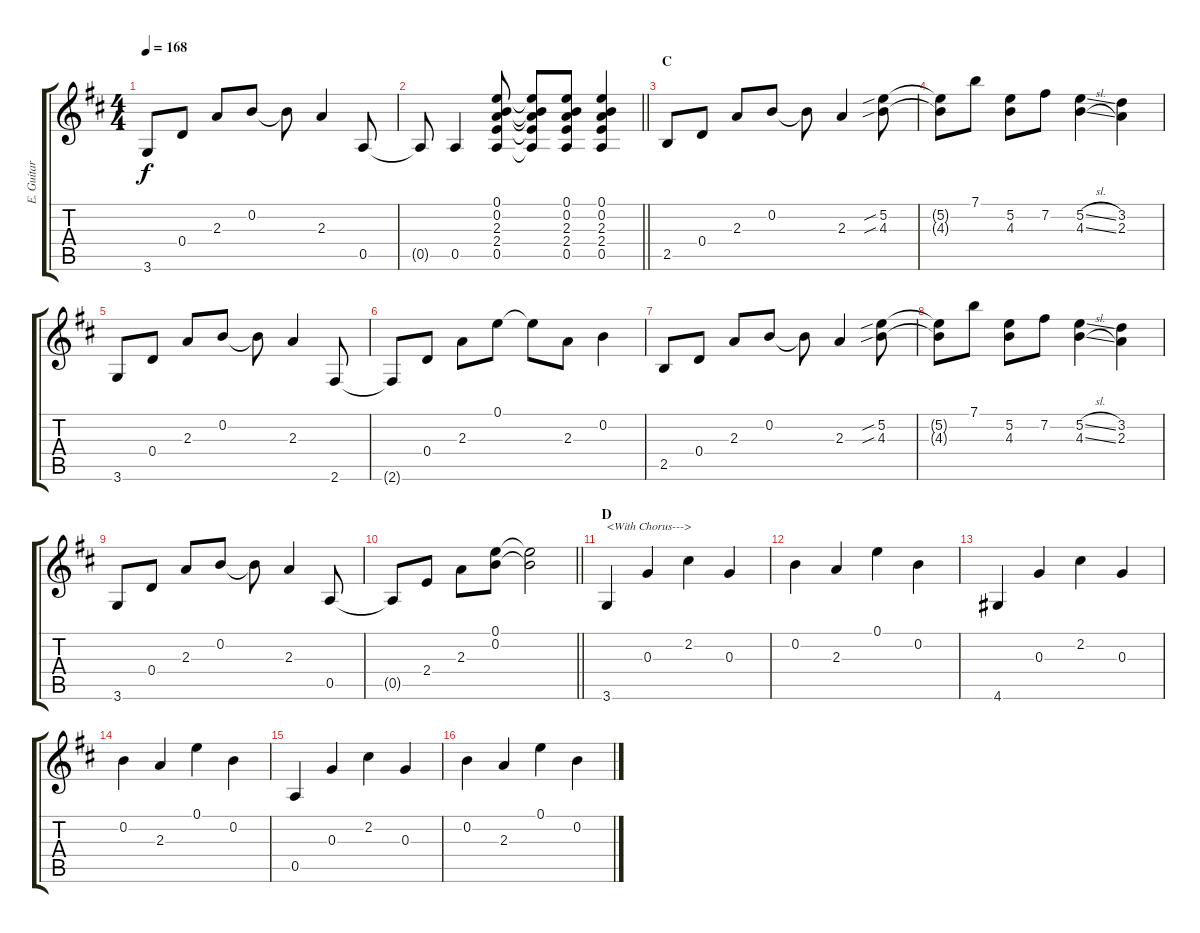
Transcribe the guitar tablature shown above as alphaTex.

\track ("E. Guitar II (Hiroto)" "E. Guitar ") {instrument overdrivenguitar}
\staff {score tabs}
\tuning (E4 B3 G3 D3 A2 E2) {hide}
\ts (4 4)
\tempo 168
\clef g2
\ks d
3.6.8{dy f} 0.4.8 2.3.8 0.2.8 0.2{t}.8 2.3.4 0.5.8 |
\barLineRight lightlight
0.5{t}.8 0.5.4 (0.1 0.2 2.3 2.4 0.5).8 (0.1{t} 0.2{t} 2.3{t} 2.4{t} 0.5{t}).8 (0.1 0.2 2.3 2.4 0.5).8 (0.1 0.2 2.3 2.4 0.5).4 |
\section ("" "C")
2.5.8 0.4.8 2.3.8 0.2.8 0.2{t}.8 2.3.4 (5.2{sib} 4.3{sib}).8 |
(5.2{t} 4.3{t}).8 7.1.8 (5.2 4.3).8 7.2.8 (5.2{sl} 4.3{sl}).4 (3.2 2.3).4 |
3.6.8 0.4.8 2.3.8 0.2.8 0.2{t}.8 2.3.4 2.6.8 |
2.6{t}.8 0.4.8 2.3.8 0.1.8 0.1{t}.8 2.3.8 0.2.4 |
2.5.8 0.4.8 2.3.8 0.2.8 0.2{t}.8 2.3.4 (5.2{sib} 4.3{sib}).8 |
(5.2{t} 4.3{t}).8 7.1.8 (5.2 4.3).8 7.2.8 (5.2{sl} 4.3{sl}).4 (3.2 2.3).4 |
3.6.8 0.4.8 2.3.8 0.2.8 0.2{t}.8 2.3.4 0.5.8 |
\barLineRight lightlight
0.5{t}.8 2.4.8 2.3.8 (0.1 0.2).8 (0.1{t} 0.2{t}).2 |
\section ("" "D")
3.6.4{txt "<With Chorus--->"} 0.3.4 2.2.4 0.3.4 |
0.2.4 2.3.4 0.1.4 0.2.4 |
4.6.4 0.3.4 2.2.4 0.3.4 |
0.2.4 2.3.4 0.1.4 0.2.4 |
0.5.4 0.3.4 2.2.4 0.3.4 |
0.2.4 2.3.4 0.1.4 0.2.4
